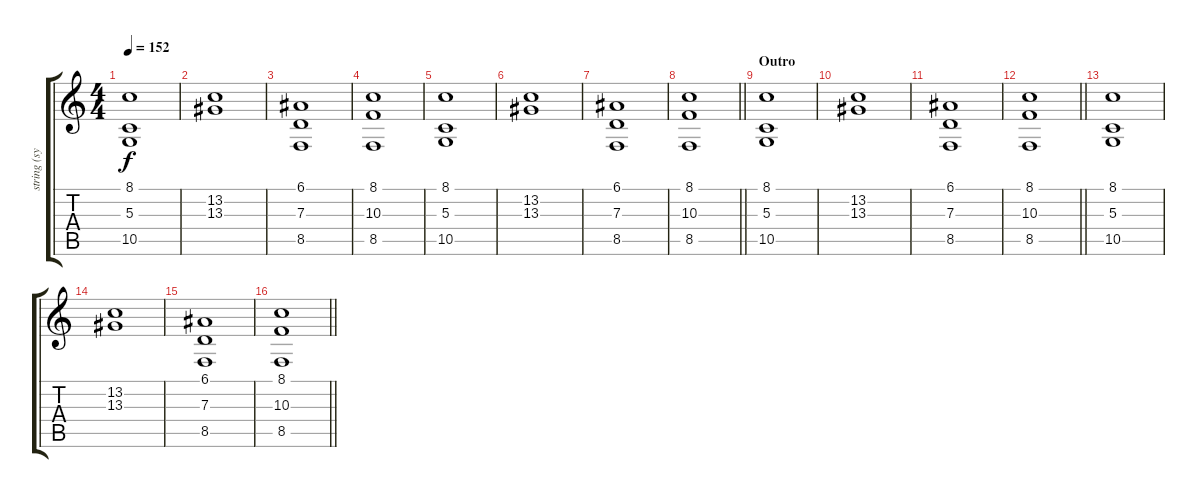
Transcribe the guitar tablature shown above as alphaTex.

\track ("string (synth stereo)" "string (sy") {instrument stringensemble2}
\staff {score tabs}
\tuning (E4 B3 G3 D3 A2 E2) {hide}
\ts (4 4)
\tempo 152
\clef g2
\ks c
(8.1 5.3 10.5).1{dy f} |
(13.2 13.3).1 |
(6.1 7.3 8.5).1 |
(8.1 10.3 8.5).1 |
(8.1 5.3 10.5).1 |
(13.2 13.3).1 |
(6.1 7.3 8.5).1 |
\barLineRight lightlight
(8.1 10.3 8.5).1 |
\section ("" "Outro")
(8.1 5.3 10.5).1 |
(13.2 13.3).1 |
(6.1 7.3 8.5).1 |
\barLineRight lightlight
(8.1 10.3 8.5).1 |
(8.1 5.3 10.5).1 |
(13.2 13.3).1 |
(6.1 7.3 8.5).1 |
\barLineRight lightlight
(8.1 10.3 8.5).1
